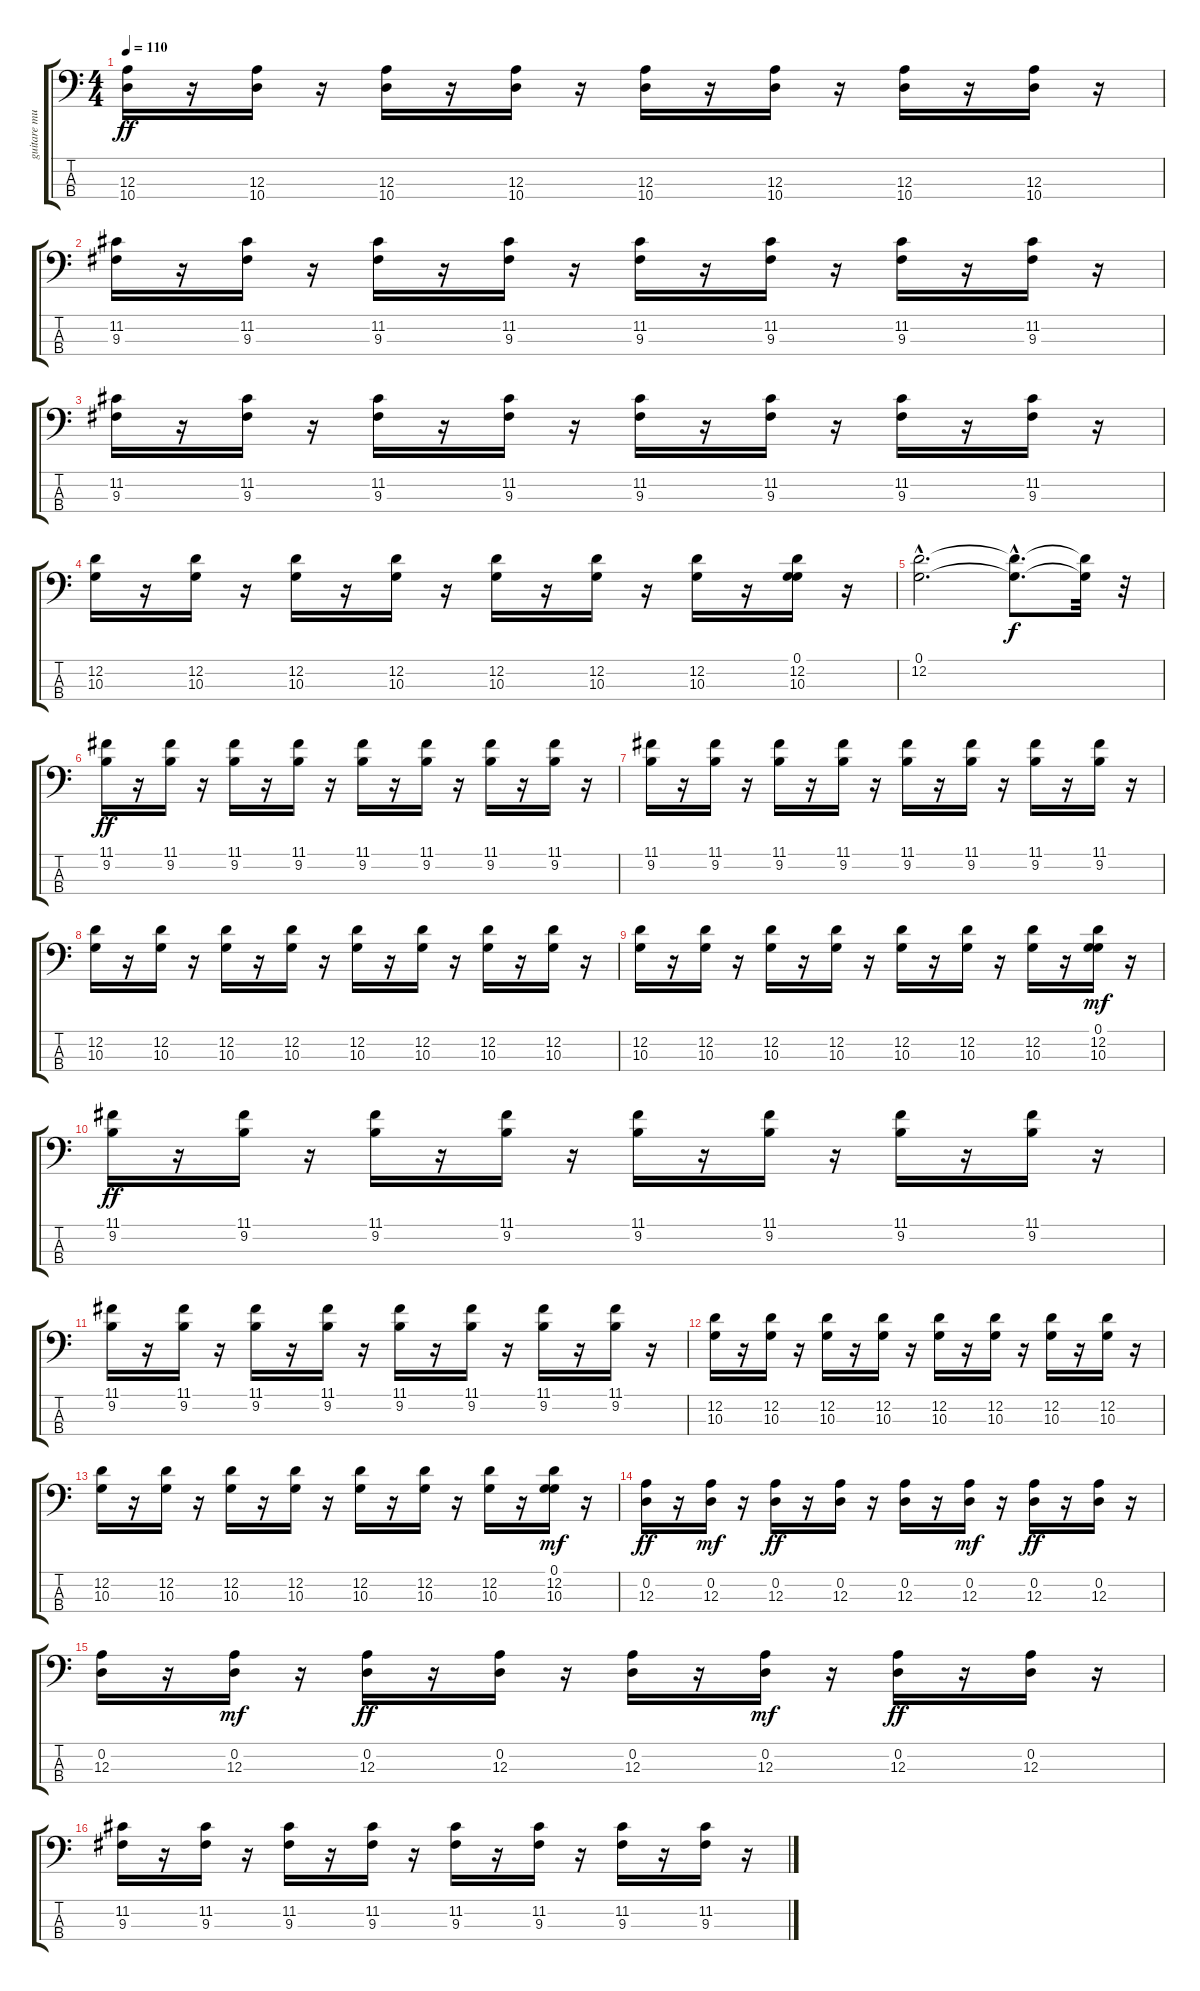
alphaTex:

\track ("guitare mute basse" "guitare mu") {instrument electricguitarmuted}
\staff {score tabs}
\tuning (G2 D2 A1 E1) {hide}
\ts (4 4)
\tempo 110
\clef f4
\ks c
(12.3 10.4).16{dy ff} r.16 (12.3 10.4).16 r.16 (12.3 10.4).16 r.16 (12.3 10.4).16 r.16 (12.3 10.4).16 r.16 (12.3 10.4).16 r.16 (12.3 10.4).16 r.16 (12.3 10.4).16 r.16 |
(11.2 9.3).16 r.16 (11.2 9.3).16 r.16 (11.2 9.3).16 r.16 (11.2 9.3).16 r.16 (11.2 9.3).16 r.16 (11.2 9.3).16 r.16 (11.2 9.3).16 r.16 (11.2 9.3).16 r.16 |
(11.2 9.3).16 r.16 (11.2 9.3).16 r.16 (11.2 9.3).16 r.16 (11.2 9.3).16 r.16 (11.2 9.3).16 r.16 (11.2 9.3).16 r.16 (11.2 9.3).16 r.16 (11.2 9.3).16 r.16 |
(12.2 10.3).16 r.16 (12.2 10.3).16 r.16 (12.2 10.3).16 r.16 (12.2 10.3).16 r.16 (12.2 10.3).16 r.16 (12.2 10.3).16 r.16 (12.2 10.3).16 r.16 (0.1 12.2 10.3).16 r.16 |
(0.1{hac} 12.2{hac}).2{d} (0.1{hac t} 12.2{hac t}).8{d dy f} (0.1{t} 12.2{t}).32 r.32 |
(11.1 9.2).16{dy ff} r.16 (11.1 9.2).16 r.16 (11.1 9.2).16 r.16 (11.1 9.2).16 r.16 (11.1 9.2).16 r.16 (11.1 9.2).16 r.16 (11.1 9.2).16 r.16 (11.1 9.2).16 r.16 |
(11.1 9.2).16 r.16 (11.1 9.2).16 r.16 (11.1 9.2).16 r.16 (11.1 9.2).16 r.16 (11.1 9.2).16 r.16 (11.1 9.2).16 r.16 (11.1 9.2).16 r.16 (11.1 9.2).16 r.16 |
(12.2 10.3).16 r.16 (12.2 10.3).16 r.16 (12.2 10.3).16 r.16 (12.2 10.3).16 r.16 (12.2 10.3).16 r.16 (12.2 10.3).16 r.16 (12.2 10.3).16 r.16 (12.2 10.3).16 r.16 |
(12.2 10.3).16 r.16 (12.2 10.3).16 r.16 (12.2 10.3).16 r.16 (12.2 10.3).16 r.16 (12.2 10.3).16 r.16 (12.2 10.3).16 r.16 (12.2 10.3).16 r.16 (0.1 12.2 10.3).16{dy mf} r.16 |
(11.1 9.2).16{dy ff} r.16 (11.1 9.2).16 r.16 (11.1 9.2).16 r.16 (11.1 9.2).16 r.16 (11.1 9.2).16 r.16 (11.1 9.2).16 r.16 (11.1 9.2).16 r.16 (11.1 9.2).16 r.16 |
(11.1 9.2).16 r.16 (11.1 9.2).16 r.16 (11.1 9.2).16 r.16 (11.1 9.2).16 r.16 (11.1 9.2).16 r.16 (11.1 9.2).16 r.16 (11.1 9.2).16 r.16 (11.1 9.2).16 r.16 |
(12.2 10.3).16 r.16 (12.2 10.3).16 r.16 (12.2 10.3).16 r.16 (12.2 10.3).16 r.16 (12.2 10.3).16 r.16 (12.2 10.3).16 r.16 (12.2 10.3).16 r.16 (12.2 10.3).16 r.16 |
(12.2 10.3).16 r.16 (12.2 10.3).16 r.16 (12.2 10.3).16 r.16 (12.2 10.3).16 r.16 (12.2 10.3).16 r.16 (12.2 10.3).16 r.16 (12.2 10.3).16 r.16 (0.1 12.2 10.3).16{dy mf} r.16 |
(0.2 12.3).16{dy ff} r.16 (0.2 12.3).16{dy mf} r.16 (0.2 12.3).16{dy ff} r.16 (0.2 12.3).16 r.16 (0.2 12.3).16 r.16 (0.2 12.3).16{dy mf} r.16 (0.2 12.3).16{dy ff} r.16 (0.2 12.3).16 r.16 |
(0.2 12.3).16 r.16 (0.2 12.3).16{dy mf} r.16 (0.2 12.3).16{dy ff} r.16 (0.2 12.3).16 r.16 (0.2 12.3).16 r.16 (0.2 12.3).16{dy mf} r.16 (0.2 12.3).16{dy ff} r.16 (0.2 12.3).16 r.16 |
(11.2 9.3).16 r.16 (11.2 9.3).16 r.16 (11.2 9.3).16 r.16 (11.2 9.3).16 r.16 (11.2 9.3).16 r.16 (11.2 9.3).16 r.16 (11.2 9.3).16 r.16 (11.2 9.3).16 r.16
